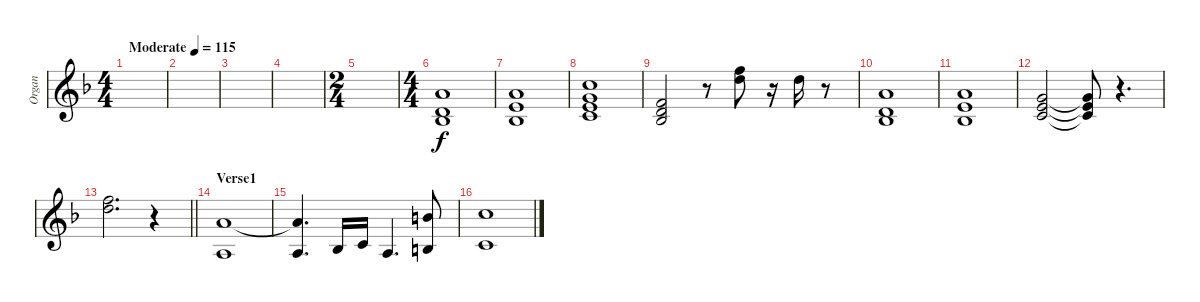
\track ("Organ" "Organ") {instrument electricpiano1}
\staff {score}
\tuning (E5 B4 G4 D4 A3 E3) {hide}
\ts (4 4)
\tempo (115 "Moderate")
\clef g2
\ks f
|
|
|
|
\ts (2 4)
|
\ts (4 4)
(2.3 0.4 1.5).1 |
(2.3 2.4 1.5).1 |
(1.2 0.3 2.4 3.5).1 |
(0.4 1.5 13.6).2 r.8 (1.1 3.2).8 r.16 3.2.16 r.8 |
(2.3 0.4 1.5).1 |
(2.3 2.4 1.5).1 |
(0.3 2.4 3.5).2 (0.3{t} 2.4{t} 3.5{t}).8 r.4{d} |
\barLineRight lightlight
(1.1 3.2).2{d} r.4 |
\section ("" "Verse1")
(2.3 0.5).1 |
(2.3{t} 0.5).4{d} 1.5.16 3.5.16 0.5.4{d} (0.2 2.5).8 |
(1.2 3.5).1
